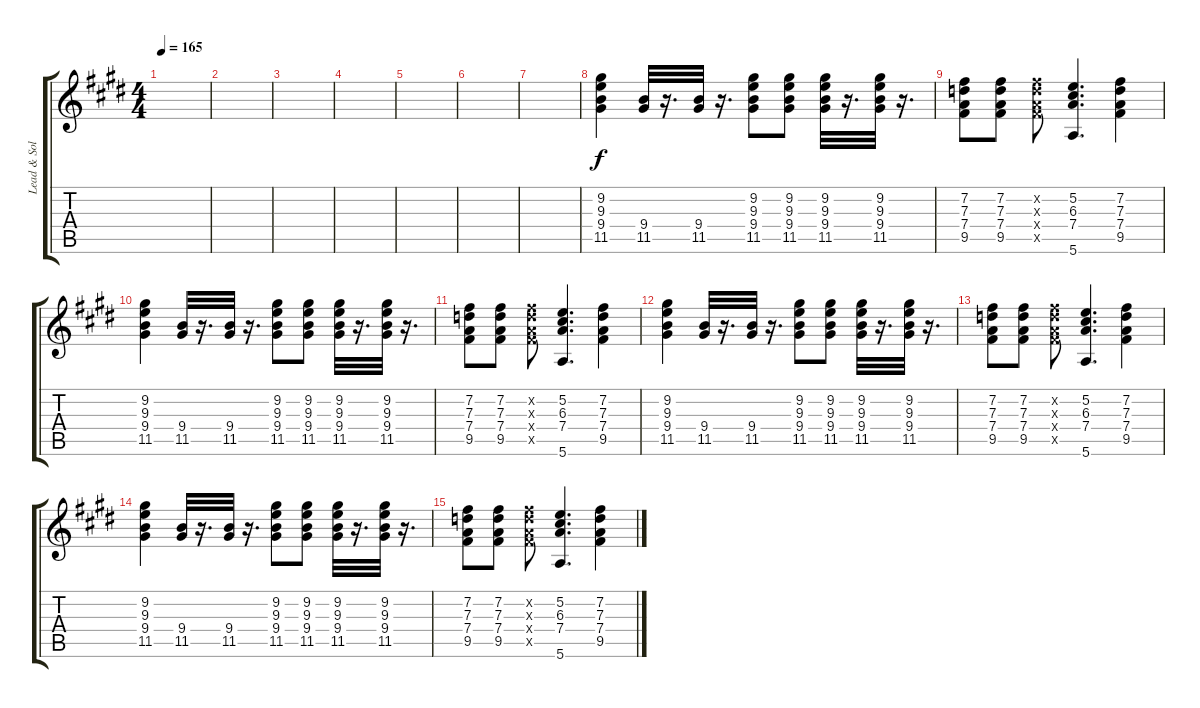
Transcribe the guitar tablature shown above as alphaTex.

\track ("Lead & Solo" "Lead & Sol") {instrument distortionguitar}
\staff {score tabs}
\tuning (E4 B3 G3 D3 A2 E2) {hide}
\ts (4 4)
\tempo 165
\clef g2
\ks e
|
|
|
|
|
|
|
(9.2 9.3 9.4 11.5).4 (9.4 11.5).32 r.16{d} (9.4 11.5).32 r.16{d} (9.2 9.3 9.4 11.5).8 (9.2 9.3 9.4 11.5).8 (9.2 9.3 9.4 11.5).32 r.16{d} (9.2 9.3 9.4 11.5).32 r.16{d} |
(7.2 7.3 7.4 9.5).8 (7.2 7.3 7.4 9.5).8 (7.2{x} 7.3{x} 7.4{x} 9.5{x}).8 (5.2 6.3 7.4 5.6).4{d} (7.2 7.3 7.4 9.5).4 |
(9.2 9.3 9.4 11.5).4 (9.4 11.5).32 r.16{d} (9.4 11.5).32 r.16{d} (9.2 9.3 9.4 11.5).8 (9.2 9.3 9.4 11.5).8 (9.2 9.3 9.4 11.5).32 r.16{d} (9.2 9.3 9.4 11.5).32 r.16{d} |
(7.2 7.3 7.4 9.5).8 (7.2 7.3 7.4 9.5).8 (7.2{x} 7.3{x} 7.4{x} 9.5{x}).8 (5.2 6.3 7.4 5.6).4{d} (7.2 7.3 7.4 9.5).4 |
(9.2 9.3 9.4 11.5).4 (9.4 11.5).32 r.16{d} (9.4 11.5).32 r.16{d} (9.2 9.3 9.4 11.5).8 (9.2 9.3 9.4 11.5).8 (9.2 9.3 9.4 11.5).32 r.16{d} (9.2 9.3 9.4 11.5).32 r.16{d} |
(7.2 7.3 7.4 9.5).8 (7.2 7.3 7.4 9.5).8 (7.2{x} 7.3{x} 7.4{x} 9.5{x}).8 (5.2 6.3 7.4 5.6).4{d} (7.2 7.3 7.4 9.5).4 |
(9.2 9.3 9.4 11.5).4 (9.4 11.5).32 r.16{d} (9.4 11.5).32 r.16{d} (9.2 9.3 9.4 11.5).8 (9.2 9.3 9.4 11.5).8 (9.2 9.3 9.4 11.5).32 r.16{d} (9.2 9.3 9.4 11.5).32 r.16{d} |
(7.2 7.3 7.4 9.5).8 (7.2 7.3 7.4 9.5).8 (7.2{x} 7.3{x} 7.4{x} 9.5{x}).8 (5.2 6.3 7.4 5.6).4{d} (7.2 7.3 7.4 9.5).4
